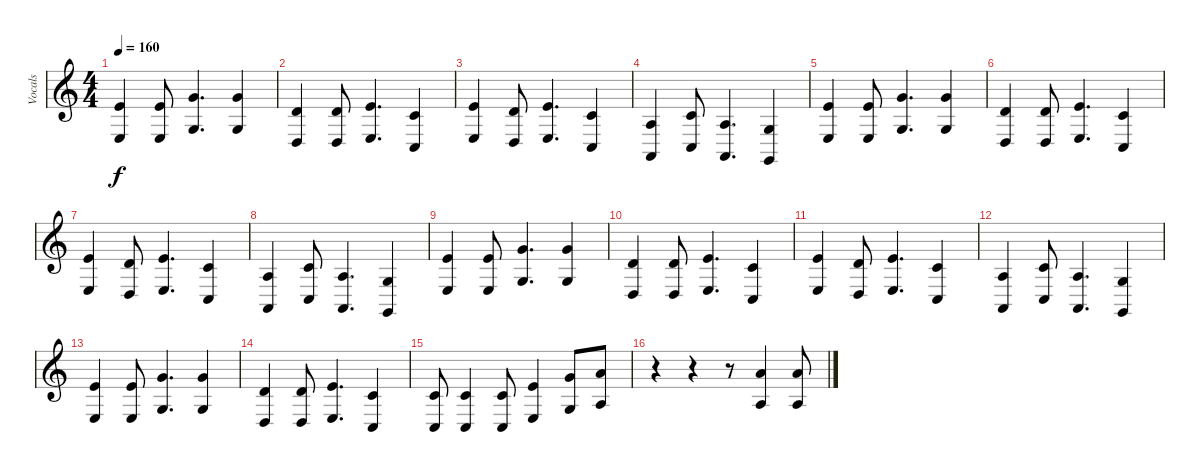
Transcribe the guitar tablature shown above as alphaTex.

\track ("Vocals" "Vocals") {instrument sopranosax}
\staff {score}
\tuning (E4 B3 G3 D3 A2 E2) {hide}
\ts (4 4)
\tempo 160
\clef g2
\ks c
(0.1 2.4).4{dy f} (0.1 2.4).8 (3.1 0.3).4{d} (3.1 0.3).4 |
(3.2 0.4).4 (3.2 0.4).8 (0.1 2.4).4{d} (1.2 3.5).4 |
(0.1 2.4).4 (3.2 0.4).8 (0.1 2.4).4{d} (1.2 3.5).4 |
(2.3 0.5).4 (1.2 3.5).8 (2.3 0.5).4{d} (0.3 3.6).4 |
(0.1 2.4).4 (0.1 2.4).8 (3.1 0.3).4{d} (3.1 0.3).4 |
(3.2 0.4).4 (3.2 0.4).8 (0.1 2.4).4{d} (1.2 3.5).4 |
(0.1 2.4).4 (3.2 0.4).8 (0.1 2.4).4{d} (1.2 3.5).4 |
(2.3 0.5).4 (1.2 3.5).8 (2.3 0.5).4{d} (0.3 3.6).4 |
(0.1 2.4).4 (0.1 2.4).8 (3.1 0.3).4{d} (3.1 0.3).4 |
(3.2 0.4).4 (3.2 0.4).8 (0.1 2.4).4{d} (1.2 3.5).4 |
(0.1 2.4).4 (3.2 0.4).8 (0.1 2.4).4{d} (1.2 3.5).4 |
(2.3 0.5).4 (1.2 3.5).8 (2.3 0.5).4{d} (0.3 3.6).4 |
(0.1 2.4).4 (0.1 2.4).8 (3.1 0.3).4{d} (3.1 0.3).4 |
(3.2 0.4).4 (3.2 0.4).8 (0.1 2.4).4{d} (1.2 3.5).4 |
(1.2 3.5).8 (1.2 3.5).4 (1.2 3.5).8 (0.1 2.4).4 (3.1 0.3).8 (5.1 2.3).8 |
r.4 r.4 r.8 (5.1 2.3).4 (5.1 2.3).8
